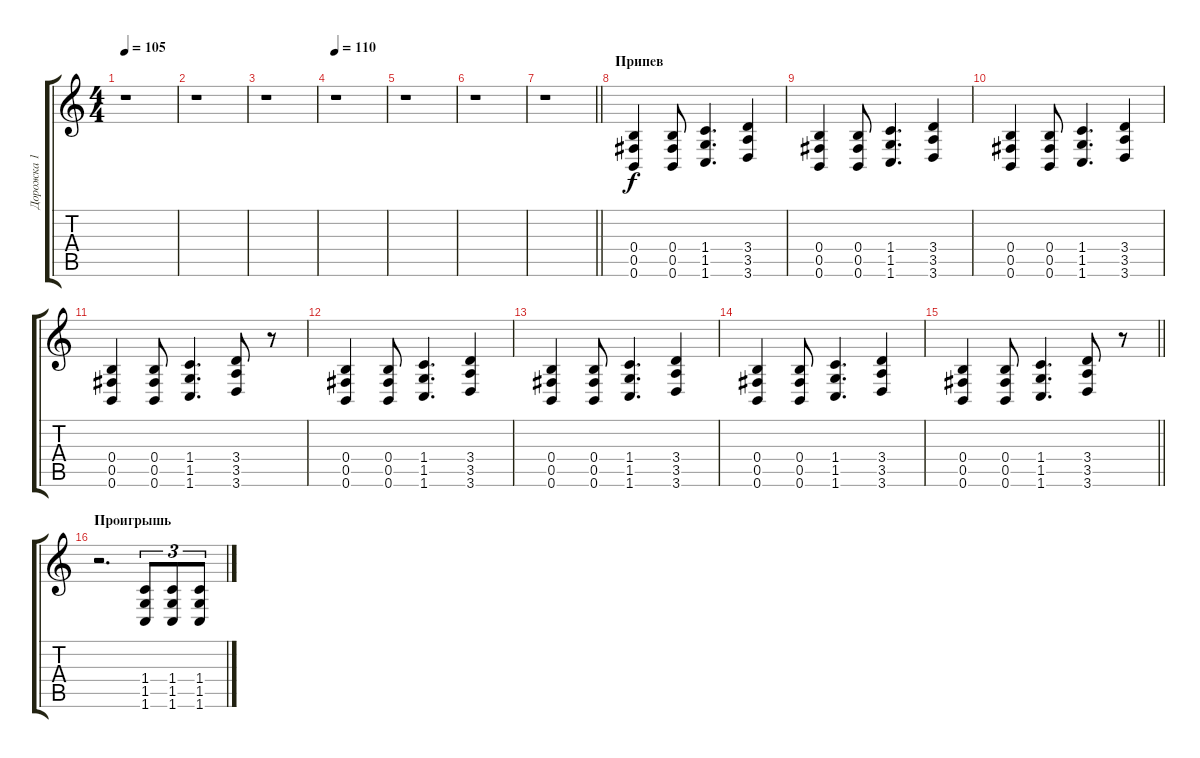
\track ("Дорожка 1" "Дорожка 1") {instrument distortionguitar}
\staff {score tabs}
\tuning (Db4 Ab3 E3 B2 Gb2 B1) {hide}
\ts (4 4)
\tempo 105
\clef g2
\ks c
r.1{dy mp} |
r.1 |
r.1 |
\tempo 110
r.1 |
r.1 |
r.1 |
\barLineRight lightlight
r.1 |
\section ("" "Припев")
(0.4 0.5 0.6).4{dy f} (0.4 0.5 0.6).8 (1.4 1.5 1.6).4{d} (3.4 3.5 3.6).4 |
(0.4 0.5 0.6).4 (0.4 0.5 0.6).8 (1.4 1.5 1.6).4{d} (3.4 3.5 3.6).4 |
(0.4 0.5 0.6).4 (0.4 0.5 0.6).8 (1.4 1.5 1.6).4{d} (3.4 3.5 3.6).4 |
(0.4 0.5 0.6).4 (0.4 0.5 0.6).8 (1.4 1.5 1.6).4{d} (3.4 3.5 3.6).8 r.8 |
(0.4 0.5 0.6).4 (0.4 0.5 0.6).8 (1.4 1.5 1.6).4{d} (3.4 3.5 3.6).4 |
(0.4 0.5 0.6).4 (0.4 0.5 0.6).8 (1.4 1.5 1.6).4{d} (3.4 3.5 3.6).4 |
(0.4 0.5 0.6).4 (0.4 0.5 0.6).8 (1.4 1.5 1.6).4{d} (3.4 3.5 3.6).4 |
\barLineRight lightlight
(0.4 0.5 0.6).4 (0.4 0.5 0.6).8 (1.4 1.5 1.6).4{d} (3.4 3.5 3.6).8 r.8 |
\section ("" "Проигрышь")
r.2{d} (1.4 1.5 1.6).8{tu (3 2)} (1.4 1.5 1.6).8{tu (3 2)} (1.4 1.5 1.6).8{tu (3 2)}
